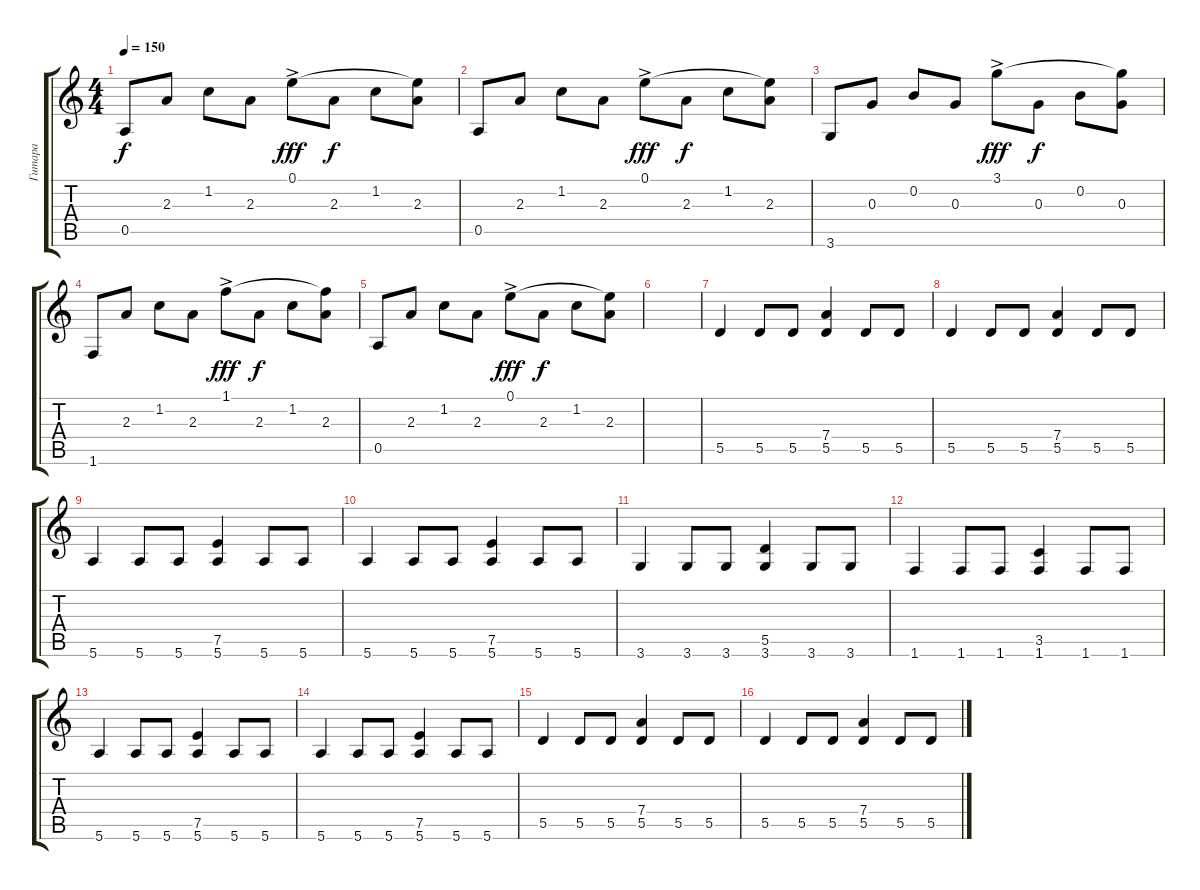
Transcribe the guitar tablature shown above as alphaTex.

\track ("Гитара" "Гитара") {instrument acousticguitarsteel}
\staff {score tabs}
\tuning (E4 B3 G3 D3 A2 E2) {hide}
\ts (4 4)
\tempo 150
\clef g2
\ks c
0.5.8{dy f} 2.3.8 1.2.8 2.3.8 0.1{ac}.8{dy fff} 2.3.8{dy f} 1.2.8 (0.1{t} 2.3).8 |
0.5.8 2.3.8 1.2.8 2.3.8 0.1{ac}.8{dy fff} 2.3.8{dy f} 1.2.8 (0.1{t} 2.3).8 |
3.6.8 0.3.8 0.2.8 0.3.8 3.1{ac}.8{dy fff} 0.3.8{dy f} 0.2.8 (3.1{t} 0.3).8 |
1.6.8 2.3.8 1.2.8 2.3.8 1.1{ac}.8{dy fff} 2.3.8{dy f} 1.2.8 (1.1{t} 2.3).8 |
0.5.8 2.3.8 1.2.8 2.3.8 0.1{ac}.8{dy fff} 2.3.8{dy f} 1.2.8 (0.1{t} 2.3).8 |
|
5.5.4{volume 16 instrument distortionguitar} 5.5.8 5.5.8 (7.4 5.5).4 5.5.8 5.5.8 |
5.5.4 5.5.8 5.5.8 (7.4 5.5).4 5.5.8 5.5.8 |
5.6.4 5.6.8 5.6.8 (7.5 5.6).4 5.6.8 5.6.8 |
5.6.4 5.6.8 5.6.8 (7.5 5.6).4 5.6.8 5.6.8 |
3.6.4 3.6.8 3.6.8 (5.5 3.6).4 3.6.8 3.6.8 |
1.6.4 1.6.8 1.6.8 (3.5 1.6).4 1.6.8 1.6.8 |
5.6.4 5.6.8 5.6.8 (7.5 5.6).4 5.6.8 5.6.8 |
5.6.4 5.6.8 5.6.8 (7.5 5.6).4 5.6.8 5.6.8 |
5.5.4 5.5.8 5.5.8 (7.4 5.5).4 5.5.8 5.5.8 |
5.5.4 5.5.8 5.5.8 (7.4 5.5).4 5.5.8 5.5.8
